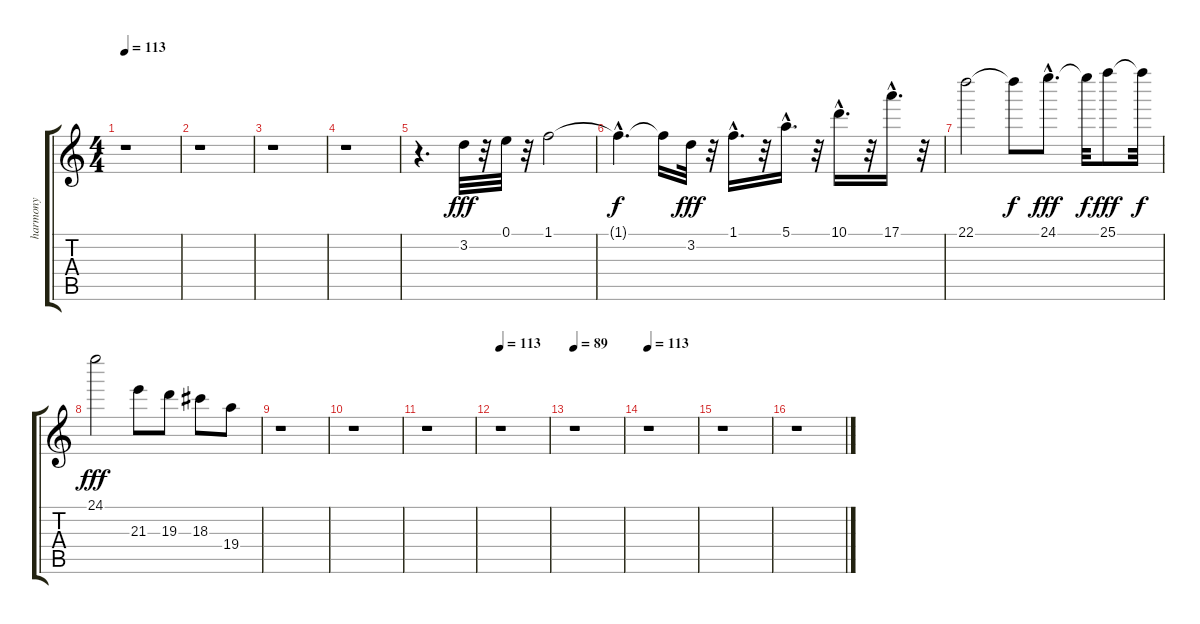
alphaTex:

\track ("harmony" "harmony") {instrument distortionguitar}
\staff {score tabs}
\tuning (E4 B3 G3 D3 A2 E2) {hide}
\ts (4 4)
\tempo 113
\clef g2
\ks c
r.1{dy fff} |
r.1 |
r.1 |
r.1 |
r.4{d} 3.2.32 r.32 0.1.32 r.32 1.1.2 |
1.1{hac t}.4{d dy f} 1.1{t}.16 3.2.32{dy fff} r.32 1.1{hac}.16{d} r.32 5.1{hac}.16{d} r.32 10.1{hac}.16{d} r.32 17.1{hac}.16{d} r.32 |
22.1.2 22.1{t}.8{dy f} 24.1{hac}.8{d dy fff} 24.1{t}.32{dy f} 25.1.8{dy fff} 25.1{t}.32{dy f} |
24.1.2{dy fff} 21.3.8 19.3.8 18.3.8 19.4.8 |
r.1 |
r.1 |
r.1 |
\tempo 113
r.1 |
\tempo 89
r.1 |
\tempo 113
r.1 |
r.1 |
r.1
